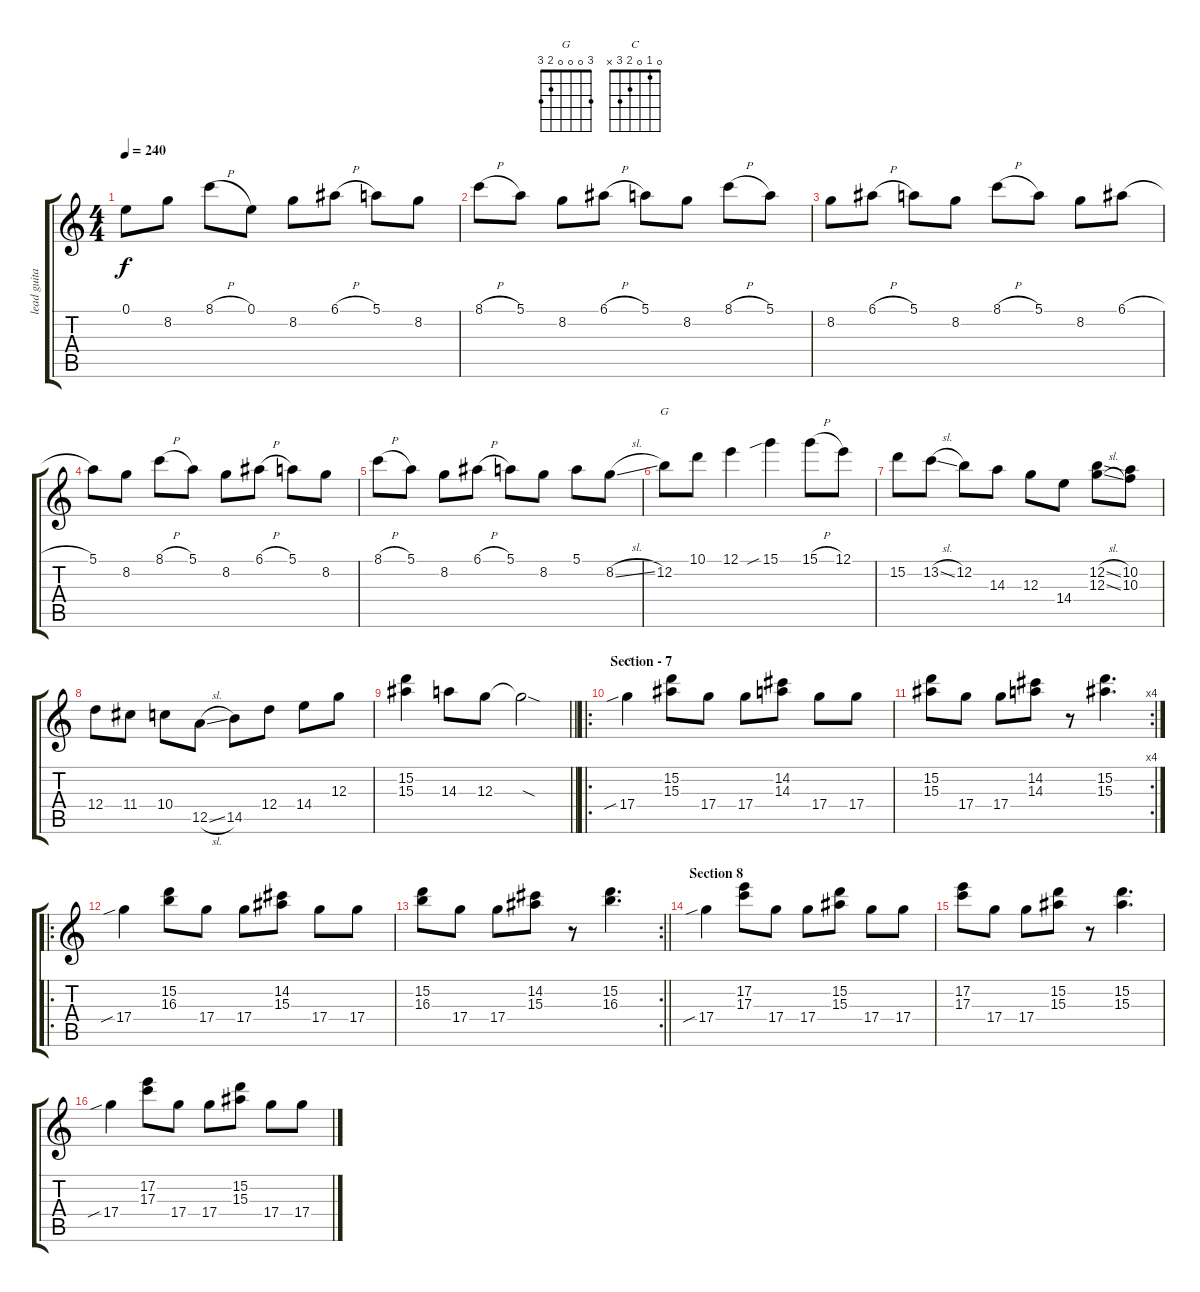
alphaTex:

\track ("lead guitar" "lead guita") {mute instrument electricguitarclean}
\staff {score tabs}
\tuning (E4 B3 G3 D3 A2 E2) {hide}
\chord ("G" 3 0 0 0 2 3)
\chord ("C" 0 1 0 2 3 x)
\ts (4 4)
\tempo 240
\clef g2
\ks c
0.1.8{dy f} 8.2.8 8.1{h}.8 0.1.8 8.2.8 6.1{h}.8 5.1.8 8.2.8 |
8.1{h}.8 5.1.8 8.2.8 6.1{h}.8 5.1.8 8.2.8 8.1{h}.8 5.1.8 |
8.2.8 6.1{h}.8 5.1.8 8.2.8 8.1{h}.8 5.1.8 8.2.8 6.1{h}.8 |
5.1.8 8.2.8 8.1{h}.8 5.1.8 8.2.8 6.1{h}.8 5.1.8 8.2.8 |
8.1{h}.8 5.1.8 8.2.8 6.1{h}.8 5.1.8 8.2.8 5.1.8 8.2{sl}.8 |
12.2.8{ch "G"} 10.1.8 12.1.4 15.1{sib}.4 15.1{h}.8 12.1.8 |
15.2.8 13.2{sl}.8 12.2.8 14.3.8 12.3.8 14.4.8 (12.2{sl} 12.3{sl}).8 (10.2 10.3).8 |
12.4.8 11.4.8 10.4.8 12.5{sl}.8 14.5.8 12.4.8 14.4.8 12.3.8 |
\barLineRight lightlight
(15.2 15.3).4 14.3.8 12.3.8 12.3{sod t}.2 |
\ro
\section ("" "Section - 7")
17.4{sib}.4{ch "C"} (15.2 15.3).8 17.4.8 17.4.8 (14.2 14.3).8 17.4.8 17.4.8 |
\rc 4
(15.2 15.3).8 17.4.8 17.4.8 (14.2 14.3).8 r.8 (15.2 15.3).4{d} |
\ro
17.4{sib}.4 (15.2 16.3).8 17.4.8 17.4.8 (14.2 15.3).8 17.4.8 17.4.8 |
\rc 2
\barLineRight lightlight
(15.2 16.3).8 17.4.8 17.4.8 (14.2 15.3).8 r.8 (15.2 16.3).4{d} |
\section ("" "Section 8")
17.4{sib}.4 (17.2 17.3).8 17.4.8 17.4.8 (15.2 15.3).8 17.4.8 17.4.8 |
(17.2 17.3).8 17.4.8 17.4.8 (15.2 15.3).8 r.8 (15.2 15.3).4{d} |
17.4{sib}.4 (17.2 17.3).8 17.4.8 17.4.8 (15.2 15.3).8 17.4.8 17.4.8
